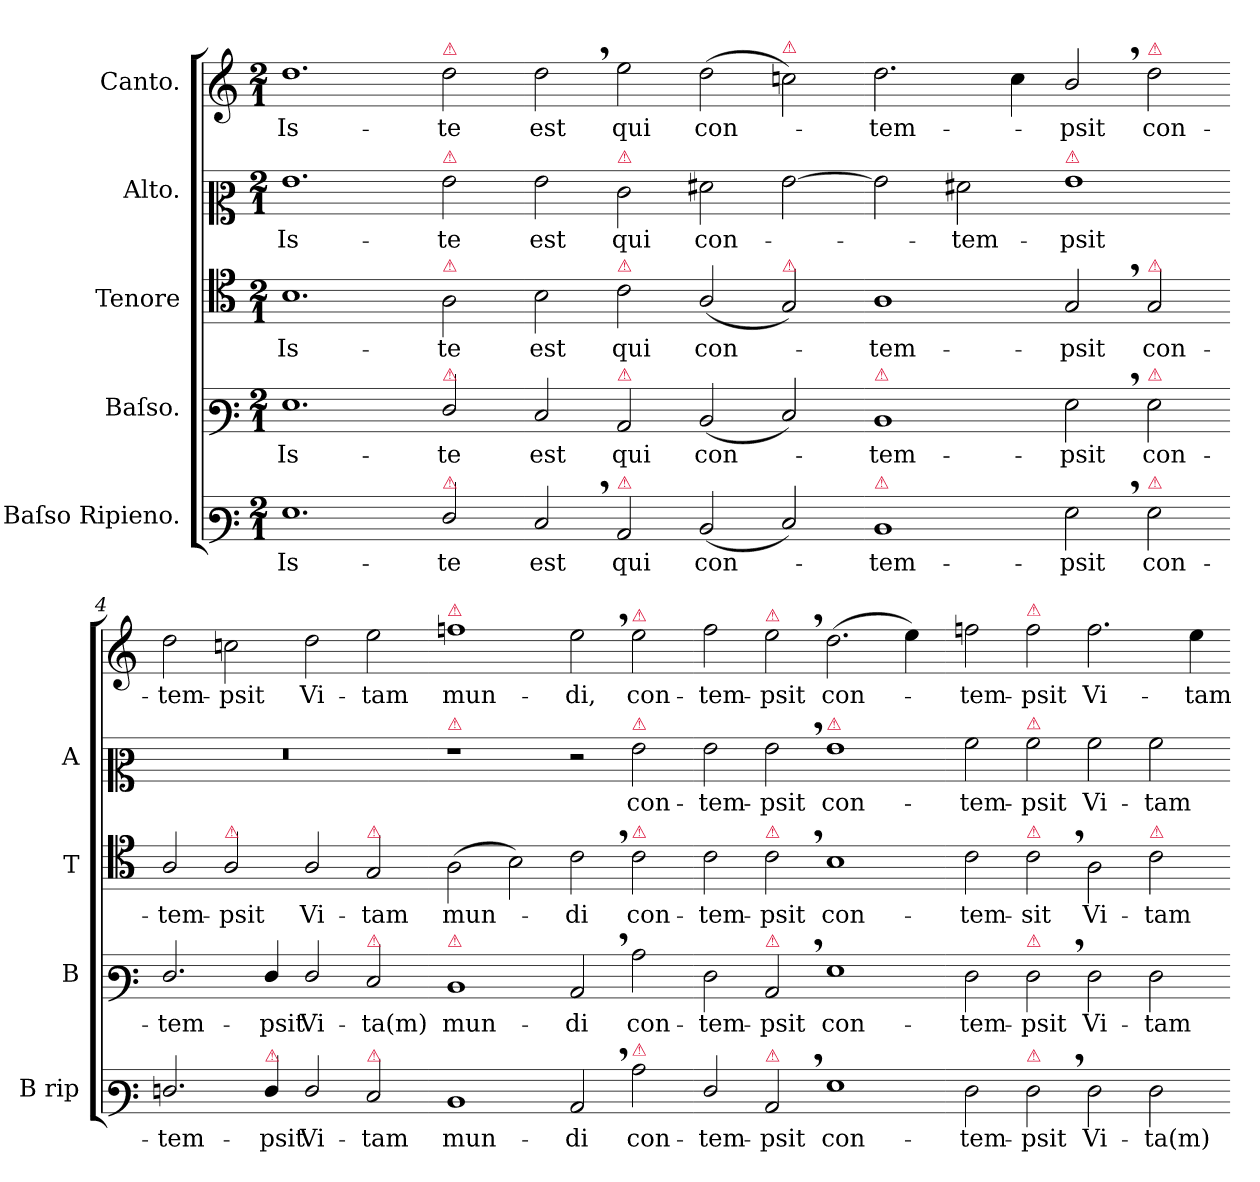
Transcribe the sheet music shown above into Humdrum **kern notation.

**kern	**text	**kern	**text	**kern	**text	**kern	**text	**kern	**text
*part5	*part5	*part4	*part4	*part3	*part3	*part2	*part2	*part1	*part1
*staff5	*staff5	*staff4	*staff4	*staff3	*staff3	*staff2	*staff2	*staff1	*staff1
*I"Baſso Ripieno.	*	*I"Baſso.	*	*I"Tenore	*	*I"Alto.	*	*I"Canto.	*
*I'B rip	*	*I'B	*	*I'T	*	*I'A	*	*	*
*clefF3	*	*clefF3	*	*clefC4	*	*clefC2	*	*clefG2	*
*k[]	*	*k[]	*	*k[]	*	*k[]	*	*k[]	*
*G:mix	*	*G:mix	*	*G:mix	*	*G:mix	*	*G:mix	*
*M2/1	*	*M2/1	*	*M2/1	*	*M2/1	*	*M2/1	*
=1	=1	=1	=1	=1	=1	=1	=1	=1	=1
1.G	Is-	1.G	Is-	1.B	Is-	1.g	Is-	1.dd	Is-
!	!	!	!	!	!	!	!	!LO:TX:a:color=crimson:t=⚠	!
!	!	!	!	!	!	!LO:TX:a:color=crimson:t=⚠	!	!	!
!	!	!	!	!LO:TX:a:color=crimson:t=⚠	!	!	!	!	!
!	!	!LO:TX:a:color=crimson:t=⚠	!	!	!	!	!	!	!
!LO:TX:a:color=crimson:t=⚠	!	!	!	!	!	!	!	!	!
2F/	-te	2F/	-te	2A\	-te	2g\	-te	2dd\	-te
=2-	=2-	=2-	=2-	=2-	=2-	=2-	=2-	=2-	=2-
2E,</	est	2E/	est	2B\	est	2g\	est	2dd,<\	est
!	!	!	!	!	!	!LO:TX:a:color=crimson:t=⚠	!	!	!
!	!	!	!	!LO:TX:a:color=crimson:t=⚠	!	!	!	!	!
!	!	!LO:TX:a:color=crimson:t=⚠	!	!	!	!	!	!	!
!LO:TX:a:color=crimson:t=⚠	!	!	!	!	!	!	!	!	!
2C/	qui	2C/	qui	2c\	qui	2e\	qui	2ee\	qui
(2D/	con-	(2D/	con-	(2A/	con-	2f#X\	con-	(2dd\	con-
!	!	!	!	!	!	!	!	!LO:TX:a:color=crimson:t=⚠	!
!	!	!	!	!LO:TX:a:color=crimson:t=⚠	!	!	!	!	!
2E/)	.	2E/)	.	2G/)	.	[2g\	.	2ccn\)	.
=3-	=3-	=3-	=3-	=3-	=3-	=3-	=3-	=3-	=3-
!	!	!LO:TX:a:color=crimson:t=⚠	!	!	!	!	!	!	!
!LO:TX:a:color=crimson:t=⚠	!	!	!	!	!	!	!	!	!
1D	-tem-	1D	-tem-	1A	-tem-	2g\]	.	2.dd\	-tem-
.	.	.	.	.	.	2f#X\	-tem-	.	.
.	.	.	.	.	.	.	.	4cc\	.
!	!	!	!	!	!	!LO:TX:a:color=crimson:t=⚠	!	!	!
2G,<\	-psit	2G,<\	-psit	2G,</	-psit	1g	-psit	2b,</	-psit
!	!	!	!	!	!	!	!	!LO:TX:a:color=crimson:t=⚠	!
!	!	!	!	!LO:TX:a:color=crimson:t=⚠	!	!	!	!	!
!	!	!LO:TX:a:color=crimson:t=⚠	!	!	!	!	!	!	!
!LO:TX:a:color=crimson:t=⚠	!	!	!	!	!	!	!	!	!
2G\	con-	2G\	con-	2G/	con-	.	.	2dd\	con-
=4-	=4-	=4-	=4-	=4-	=4-	=4-	=4-	=4-	=4-
2.Fn/	-tem-	2.F/	-tem-	2A/	-tem-	0r	.	2dd\	-tem-
!	!	!	!	!LO:TX:a:color=crimson:t=⚠	!	!	!	!	!
.	.	.	.	2A/	-psit	.	.	2ccn\	-psit
!LO:TX:a:color=crimson:t=⚠	!	!	!	!	!	!	!	!	!
4F/	-psit	4F/	-psit	.	.	.	.	.	.
2F/	Vi-	2F/	Vi-	2A/	Vi-	.	.	2dd\	Vi-
!	!	!	!	!LO:TX:a:color=crimson:t=⚠	!	!	!	!	!
!	!	!LO:TX:a:color=crimson:t=⚠	!	!	!	!	!	!	!
!LO:TX:a:color=crimson:t=⚠	!	!	!	!	!	!	!	!	!
2E/	-tam	2E/	-ta(m)	2G/	-tam	.	.	2ee\	-tam
=5-	=5-	=5-	=5-	=5-	=5-	=5-	=5-	=5-	=5-
!	!	!	!	!	!	!	!	!LO:TX:a:color=crimson:t=⚠	!
!	!	!	!	!	!	!LO:TX:a:color=crimson:t=⚠	!	!	!
!	!	!LO:TX:a:color=crimson:t=⚠	!	!	!	!	!	!	!
1D	mun-	1D	mun-	(2A\	mun-	1r	.	1ffn	mun-
.	.	.	.	2B\)	.	.	.	.	.
2C,</	-di	2C,</	-di	2c,<\	-di	2r	.	2ee,<\	-di,
!	!	!	!	!	!	!	!	!LO:TX:a:color=crimson:t=⚠	!
!	!	!	!	!	!	!LO:TX:a:color=crimson:t=⚠	!	!	!
!	!	!	!	!LO:TX:a:color=crimson:t=⚠	!	!	!	!	!
!LO:TX:a:color=crimson:t=⚠	!	!	!	!	!	!	!	!	!
2c\	con-	2c\	con-	2c\	con-	2g\	con-	2ee\	con-
=6-	=6-	=6-	=6-	=6-	=6-	=6-	=6-	=6-	=6-
2F/	-tem-	2F\	-tem-	2c\	-tem-	2g\	-tem-	2ff\	-tem-
!	!	!	!	!	!	!	!	!LO:TX:a:color=crimson:t=⚠	!
!	!	!	!	!LO:TX:a:color=crimson:t=⚠	!	!	!	!	!
!	!	!LO:TX:a:color=crimson:t=⚠	!	!	!	!	!	!	!
!LO:TX:a:color=crimson:t=⚠	!	!	!	!	!	!	!	!	!
2C,</	-psit	2C,</	-psit	2c,<\	-psit	2g,<\	-psit	2ee,<\	-psit
!	!	!	!	!	!	!LO:TX:a:color=crimson:t=⚠	!	!	!
!	!	!	!	!	!LO:LY:i	!	!	!	!
1G	con-	1G	con-	1B	con-	1g	con-	(2.dd\	con-
.	.	.	.	.	.	.	.	4ee\)	.
=7-	=7-	=7-	=7-	=7-	=7-	=7-	=7-	=7-	=7-
!	!	!	!	!	!LO:LY:i	!	!	!	!
2F\	-tem-	2F\	-tem-	2c\	-tem-	2a\	-tem-	2ffn\	-tem-
!	!	!	!	!	!	!	!	!LO:TX:a:color=crimson:t=⚠	!
!	!	!	!	!	!	!LO:TX:a:color=crimson:t=⚠	!	!	!
!	!	!	!	!LO:TX:a:color=crimson:t=⚠	!	!	!	!	!
!	!	!LO:TX:a:color=crimson:t=⚠	!	!	!	!	!	!	!
!LO:TX:a:color=crimson:t=⚠	!	!	!	!	!	!	!	!	!
!	!	!	!	!	!LO:LY:i	!	!	!	!
2F,<\	-psit	2F,<\	-psit	2c,<\	-sit	2a\	-psit	2ff\	-psit
2F\	Vi-	2F\	Vi-	2A\	Vi-	2a\	Vi-	2.ff\	Vi-
!	!	!	!	!LO:TX:a:color=crimson:t=⚠	!	!	!	!	!
2F\	-ta(m)	2F\	-tam	2c\	-tam	2a\	-tam	.	.
.	.	.	.	.	.	.	.	4ee\	-tam
=-	=-	=-	=-	=-	=-	=-	=-	=-	=-
*-	*-	*-	*-	*-	*-	*-	*-	*-	*-
